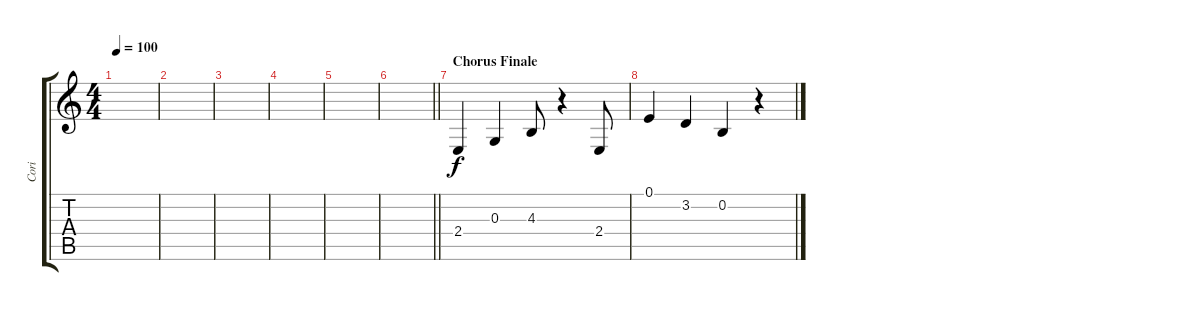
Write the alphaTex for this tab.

\track ("Cori" "Cori") {instrument choiraahs}
\staff {score tabs}
\tuning (E4 B3 G3 D3 A2 E2) {hide}
\ts (4 4)
\tempo 100
\clef g2
\ks c
|
|
|
|
|
\barLineRight lightlight
|
\section ("" "Chorus Finale")
2.4.4 0.3.4 4.3.8 r.4 2.4.8 |
0.1.4 3.2.4 0.2.4 r.4
